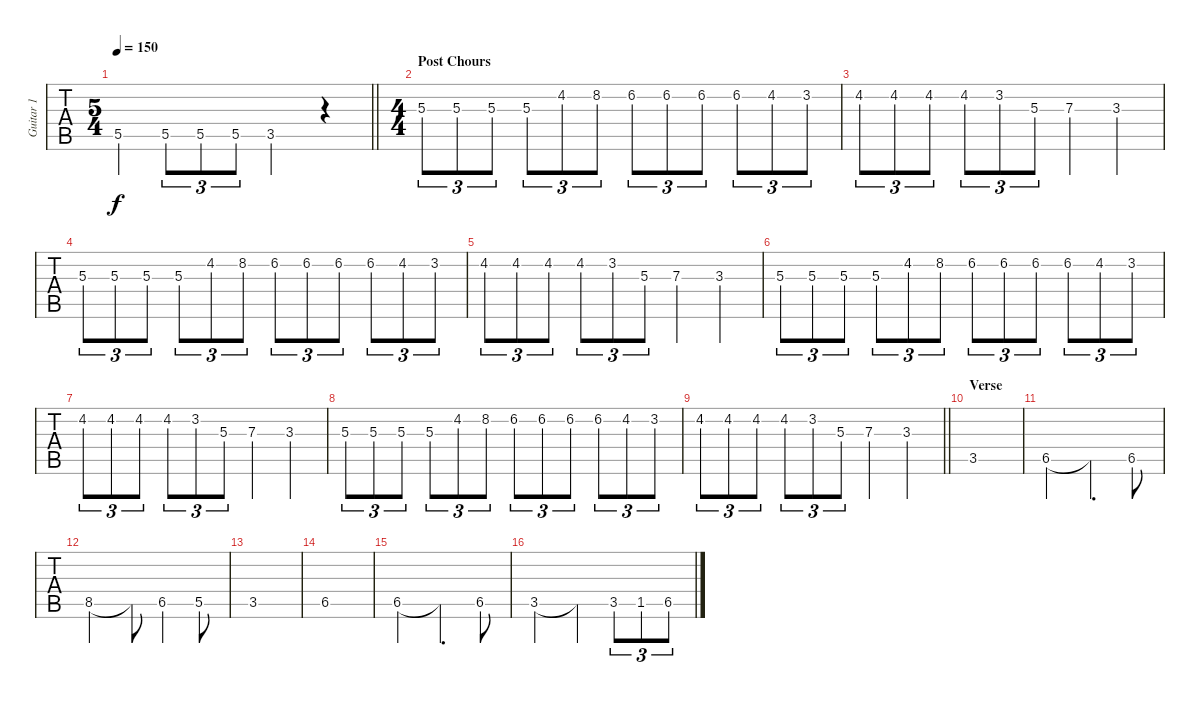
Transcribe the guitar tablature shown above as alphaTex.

\track ("Guitar 1" "Guitar 1") {instrument distortionguitar}
\staff {tabs}
\tuning (E4 B3 G3 D3 A2 E2) {hide}
\ts (5 4)
\tempo 150
\clef g2
\barLineRight lightlight
\ks c
5.5.4{dy f} 5.5.8{tu (3 2)} 5.5.8{tu (3 2)} 5.5.8{tu (3 2)} 3.5.2 r.4 |
\ts (4 4)
\section ("" "Post Chours")
5.3.8{tu (3 2)} 5.3.8{tu (3 2)} 5.3.8{tu (3 2)} 5.3.8{tu (3 2)} 4.2.8{tu (3 2)} 8.2.8{tu (3 2)} 6.2.8{tu (3 2)} 6.2.8{tu (3 2)} 6.2.8{tu (3 2)} 6.2.8{tu (3 2)} 4.2.8{tu (3 2)} 3.2.8{tu (3 2)} |
4.2.8{tu (3 2)} 4.2.8{tu (3 2)} 4.2.8{tu (3 2)} 4.2.8{tu (3 2)} 3.2.8{tu (3 2)} 5.3.8{tu (3 2)} 7.3.4 3.3.4 |
5.3.8{tu (3 2)} 5.3.8{tu (3 2)} 5.3.8{tu (3 2)} 5.3.8{tu (3 2)} 4.2.8{tu (3 2)} 8.2.8{tu (3 2)} 6.2.8{tu (3 2)} 6.2.8{tu (3 2)} 6.2.8{tu (3 2)} 6.2.8{tu (3 2)} 4.2.8{tu (3 2)} 3.2.8{tu (3 2)} |
4.2.8{tu (3 2)} 4.2.8{tu (3 2)} 4.2.8{tu (3 2)} 4.2.8{tu (3 2)} 3.2.8{tu (3 2)} 5.3.8{tu (3 2)} 7.3.4 3.3.4 |
5.3.8{tu (3 2)} 5.3.8{tu (3 2)} 5.3.8{tu (3 2)} 5.3.8{tu (3 2)} 4.2.8{tu (3 2)} 8.2.8{tu (3 2)} 6.2.8{tu (3 2)} 6.2.8{tu (3 2)} 6.2.8{tu (3 2)} 6.2.8{tu (3 2)} 4.2.8{tu (3 2)} 3.2.8{tu (3 2)} |
4.2.8{tu (3 2)} 4.2.8{tu (3 2)} 4.2.8{tu (3 2)} 4.2.8{tu (3 2)} 3.2.8{tu (3 2)} 5.3.8{tu (3 2)} 7.3.4 3.3.4 |
5.3.8{tu (3 2)} 5.3.8{tu (3 2)} 5.3.8{tu (3 2)} 5.3.8{tu (3 2)} 4.2.8{tu (3 2)} 8.2.8{tu (3 2)} 6.2.8{tu (3 2)} 6.2.8{tu (3 2)} 6.2.8{tu (3 2)} 6.2.8{tu (3 2)} 4.2.8{tu (3 2)} 3.2.8{tu (3 2)} |
\barLineRight lightlight
4.2.8{tu (3 2)} 4.2.8{tu (3 2)} 4.2.8{tu (3 2)} 4.2.8{tu (3 2)} 3.2.8{tu (3 2)} 5.3.8{tu (3 2)} 7.3.4 3.3.4 |
\section ("" "Verse")
3.5.1 |
6.5.2 6.5{t}.4{d} 6.5.8 |
8.5.2 8.5{t}.8 6.5.4 5.5.8 |
3.5.1 |
6.5.1 |
6.5.2 6.5{t}.4{d} 6.5.8 |
3.5.2 3.5{t}.4 3.5.8{tu (3 2)} 1.5.8{tu (3 2)} 6.5.8{tu (3 2)}
